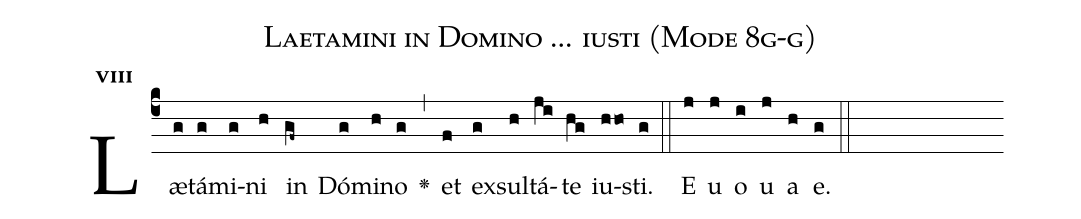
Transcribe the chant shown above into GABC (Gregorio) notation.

name:Laetamini in Domino ... iusti (Mode 8g-g);
office-part:Antiphona;
mode:8;
%%
initial-style: 1;
name: Laetamini in Domino ... iusti;
book: Antiphonae & Responsoria/Tomus III, p. 23;
occasion: Psalterium Hebdomada I Feria V;
office-part: Vesperae Ant 2;
user-notes: ;
commentary: ;
annotation: 8g;
centering-scheme: english;
fontsize: 12;
font: OFLSortsMillGoudy;
height: 11;
width: 4.5;
%%
(c4)Læ(g)tá(g)mi(g)ni(h) in(gf~) Dó(g)mi(h)no(g) <v>\greheightstar</v>(,) et(f) ex(g)sul(h)tá(ji)te(hg) iu(hho)sti.(g) (::)
E(j) u(j) o(i) u(j) a(h) e.(g) (::)
